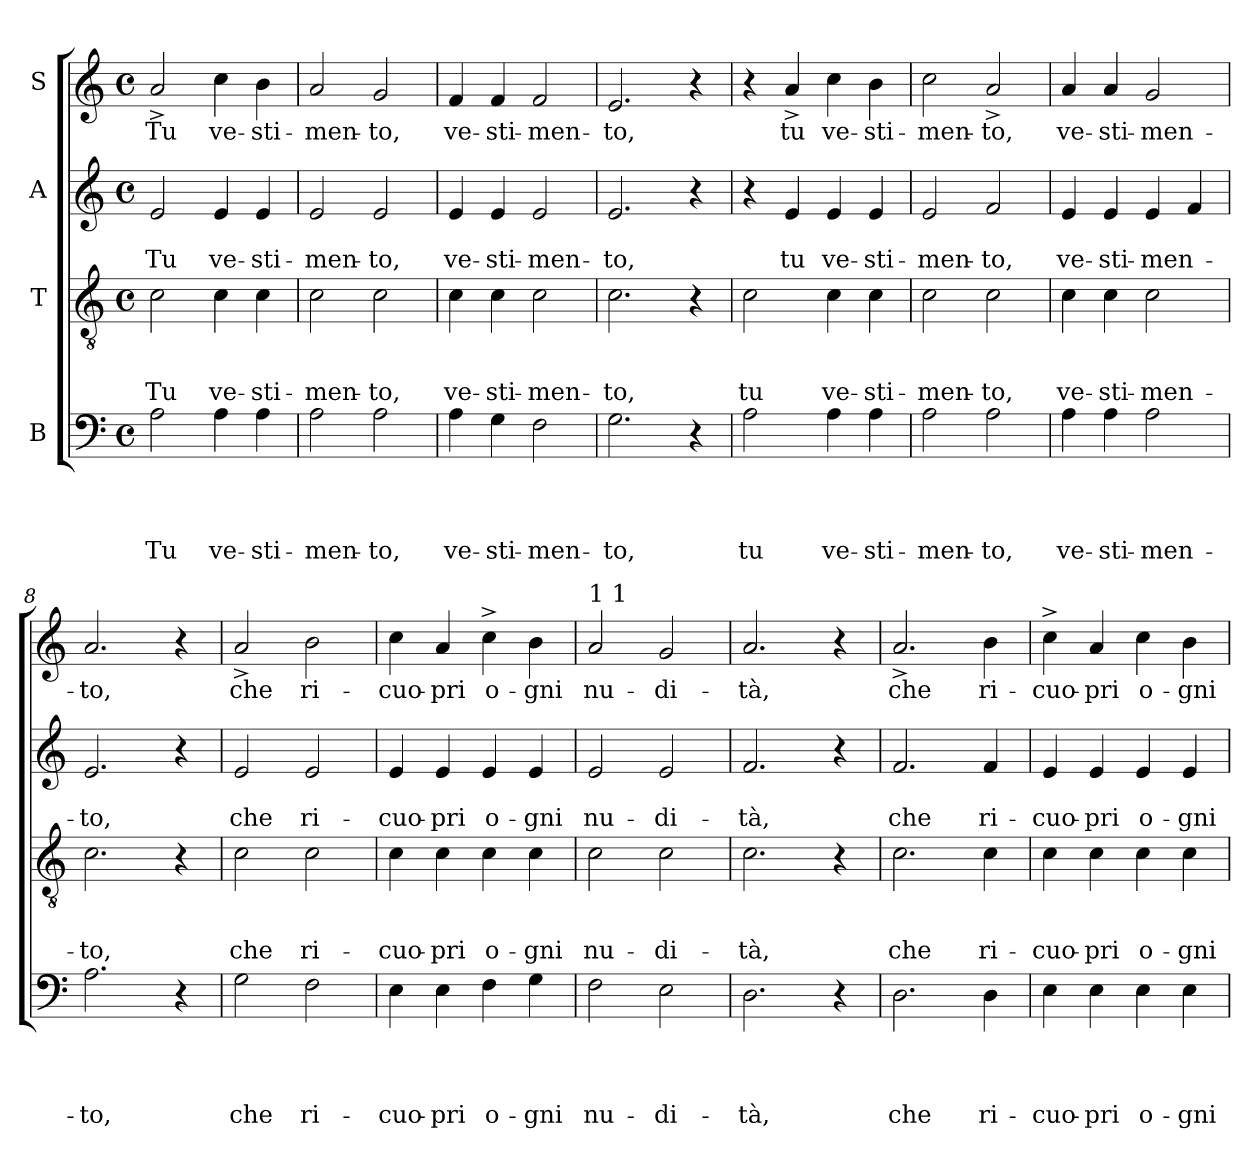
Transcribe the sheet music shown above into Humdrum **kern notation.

**kern	**text	**text	**text	**text	**kern	**text	**text	**text	**kern	**text	**text	**kern	**text
*part4	*part4	*part4	*part4	*part4	*part3	*part3	*part3	*part3	*part2	*part2	*part2	*part1	*part1
*staff4	*staff4	*staff4	*staff4	*staff4	*staff3	*staff3	*staff3	*staff3	*staff2	*staff2	*staff2	*staff1	*staff1
*I"B	*	*	*	*	*I"T	*	*	*	*I"A	*	*	*I"S	*
*clefF4	*	*	*	*	*clefGv2	*	*	*	*clefG2	*	*	*clefG2	*
*k[]	*	*	*	*	*k[]	*	*	*	*k[]	*	*	*k[]	*
*C:	*	*	*	*	*C:	*	*	*	*C:	*	*	*C:	*
*M4/4	*	*	*	*	*M4/4	*	*	*	*M4/4	*	*	*M4/4	*
*met(c)	*	*	*	*	*met(c)	*	*	*	*met(c)	*	*	*met(c)	*
=1	=1	=1	=1	=1	=1	=1	=1	=1	=1	=1	=1	=1	=1
!	!	!	!	!LO:LY:b	!	!	!	!LO:LY:b	!	!	!LO:LY:b	!	!LO:LY:b
2A\	.	.	.	Tu	2c\	.	.	Tu	2e/	.	Tu	2a^</	Tu
!	!	!	!	!LO:LY:b	!	!	!	!LO:LY:b	!	!	!LO:LY:b	!	!LO:LY:b
4A\	.	.	.	ve-	4c\	.	.	ve-	4e/	.	ve-	4cc\	ve-
!	!	!	!	!LO:LY:b	!	!	!	!LO:LY:b	!	!	!LO:LY:b	!	!LO:LY:b
4A\	.	.	.	-sti-	4c\	.	.	-sti-	4e/	.	-sti-	4b\	-sti-
=2	=2	=2	=2	=2	=2	=2	=2	=2	=2	=2	=2	=2	=2
!	!	!	!	!LO:LY:b	!	!	!	!LO:LY:b	!	!	!LO:LY:b	!	!LO:LY:b
2A\	.	.	.	-men-	2c\	.	.	-men-	2e/	.	-men-	2a/	-men-
!	!	!	!	!LO:LY:b	!	!	!	!LO:LY:b	!	!	!LO:LY:b	!	!LO:LY:b
2A\	.	.	.	-to,	2c\	.	.	-to,	2e/	.	-to,	2g/	-to,
=3	=3	=3	=3	=3	=3	=3	=3	=3	=3	=3	=3	=3	=3
!	!	!	!	!LO:LY:b	!	!	!	!LO:LY:b	!	!	!LO:LY:b	!	!LO:LY:b
4A\	.	.	.	ve-	4c\	.	.	ve-	4e/	.	ve-	4f/	ve-
!	!	!	!	!LO:LY:b	!	!	!	!LO:LY:b	!	!	!LO:LY:b	!	!LO:LY:b
4G\	.	.	.	-sti-	4c\	.	.	-sti-	4e/	.	-sti-	4f/	-sti-
!	!	!	!	!LO:LY:b	!	!	!	!LO:LY:b	!	!	!LO:LY:b	!	!LO:LY:b
2F\	.	.	.	-men-	2c\	.	.	-men-	2e/	.	-men-	2f/	-men-
=4	=4	=4	=4	=4	=4	=4	=4	=4	=4	=4	=4	=4	=4
!	!	!	!	!LO:LY:b	!	!	!	!LO:LY:b	!	!	!LO:LY:b	!	!LO:LY:b
2.G\	.	.	.	-to,	2.c\	.	.	-to,	2.e/	.	-to,	2.e/	-to,
4r	.	.	.	.	4r	.	.	.	4r	.	.	4r	.
=5	=5	=5	=5	=5	=5	=5	=5	=5	=5	=5	=5	=5	=5
!	!	!	!	!LO:LY:b	!	!	!	!LO:LY:b	!	!	!	!	!
2A\	.	.	.	tu	2c\	.	.	tu	4r	.	.	4r	.
!	!	!	!	!	!	!	!	!	!	!	!LO:LY:b	!	!LO:LY:b
.	.	.	.	.	.	.	.	.	4e/	.	tu	4a^</	tu
!	!	!	!	!LO:LY:b	!	!	!	!LO:LY:b	!	!	!LO:LY:b	!	!LO:LY:b
4A\	.	.	.	ve-	4c\	.	.	ve-	4e/	.	ve-	4cc\	ve-
!	!	!	!	!LO:LY:b	!	!	!	!LO:LY:b	!	!	!LO:LY:b	!	!LO:LY:b
4A\	.	.	.	-sti-	4c\	.	.	-sti-	4e/	.	-sti-	4b\	-sti-
=6	=6	=6	=6	=6	=6	=6	=6	=6	=6	=6	=6	=6	=6
!	!	!	!	!LO:LY:b	!	!	!	!LO:LY:b	!	!	!LO:LY:b	!	!LO:LY:b
2A\	.	.	.	-men-	2c\	.	.	-men-	2e/	.	-men-	2cc\	-men-
!	!	!	!	!LO:LY:b	!	!	!	!LO:LY:b	!	!	!LO:LY:b	!	!LO:LY:b
2A\	.	.	.	-to,	2c\	.	.	-to,	2f/	.	-to,	2a^</	-to,
=7	=7	=7	=7	=7	=7	=7	=7	=7	=7	=7	=7	=7	=7
!	!	!	!	!LO:LY:b	!	!	!	!LO:LY:b	!	!	!LO:LY:b	!	!LO:LY:b
4A\	.	.	.	ve-	4c\	.	.	ve-	4e/	.	ve-	4a/	ve-
!	!	!	!	!LO:LY:b	!	!	!	!LO:LY:b	!	!	!LO:LY:b	!	!LO:LY:b
4A\	.	.	.	-sti-	4c\	.	.	-sti-	4e/	.	-sti-	4a/	-sti-
!	!	!	!	!LO:LY:b	!	!	!	!LO:LY:b	!	!	!LO:LY:b	!	!LO:LY:b
2A\	.	.	.	-men-	2c\	.	.	-men-	4e/	.	-men-	2g/	-men-
.	.	.	.	.	.	.	.	.	4f/	.	.	.	.
=8	=8	=8	=8	=8	=8	=8	=8	=8	=8	=8	=8	=8	=8
!	!	!	!	!LO:LY:b	!	!	!	!LO:LY:b	!	!	!LO:LY:b	!	!LO:LY:b
2.A\	.	.	.	-to,	2.c\	.	.	-to,	2.e/	.	-to,	2.a/	-to,
4r	.	.	.	.	4r	.	.	.	4r	.	.	4r	.
=9	=9	=9	=9	=9	=9	=9	=9	=9	=9	=9	=9	=9	=9
!	!	!	!	!LO:LY:b	!	!	!	!LO:LY:b	!	!	!LO:LY:b	!	!LO:LY:b
2G\	.	.	.	che	2c\	.	.	che	2e/	.	che	2a^</	che
!	!	!	!	!LO:LY:b	!	!	!	!LO:LY:b	!	!	!LO:LY:b	!	!LO:LY:b
2F\	.	.	.	ri-	2c\	.	.	ri-	2e/	.	ri-	2b\	ri-
=10	=10	=10	=10	=10	=10	=10	=10	=10	=10	=10	=10	=10	=10
!	!	!	!	!LO:LY:b	!	!	!	!LO:LY:b	!	!	!LO:LY:b	!	!LO:LY:b
4E\	.	.	.	-cuo-	4c\	.	.	-cuo-	4e/	.	-cuo-	4cc\	-cuo-
!	!	!	!	!LO:LY:b	!	!	!	!LO:LY:b	!	!	!LO:LY:b	!	!LO:LY:b
4E\	.	.	.	-pri	4c\	.	.	-pri	4e/	.	-pri	4a/	-pri
!	!	!	!	!LO:LY:b	!	!	!	!LO:LY:b	!	!	!LO:LY:b	!	!LO:LY:b
4F\	.	.	.	o-	4c\	.	.	o-	4e/	.	o-	4cc^>\	o-
!	!	!	!	!LO:LY:b	!	!	!	!LO:LY:b	!	!	!LO:LY:b	!	!LO:LY:b
4G\	.	.	.	-gni	4c\	.	.	-gni	4e/	.	-gni	4b\	-gni
!!LO:LB:g=z
=11	=11	=11	=11	=11	=11	=11	=11	=11	=11	=11	=11	=11	=11
!	!	!	!	!	!	!	!	!	!	!	!	!LO:TX:a:t=1 1	!
!	!	!	!	!LO:LY:b	!	!	!	!LO:LY:b	!	!	!LO:LY:b	!	!LO:LY:b
2F\	.	.	.	nu-	2c\	.	.	nu-	2e/	.	nu-	2a/	nu-
!	!	!	!	!LO:LY:b	!	!	!	!LO:LY:b	!	!	!LO:LY:b	!	!LO:LY:b
2E\	.	.	.	-di-	2c\	.	.	-di-	2e/	.	-di-	2g/	-di-
=12	=12	=12	=12	=12	=12	=12	=12	=12	=12	=12	=12	=12	=12
!	!	!	!	!LO:LY:b	!	!	!	!LO:LY:b	!	!	!LO:LY:b	!	!LO:LY:b
2.D\	.	.	.	-tà,	2.c\	.	.	-tà,	2.f/	.	-tà,	2.a/	-tà,
4r	.	.	.	.	4r	.	.	.	4r	.	.	4r	.
=13	=13	=13	=13	=13	=13	=13	=13	=13	=13	=13	=13	=13	=13
!	!	!	!	!LO:LY:b	!	!	!	!LO:LY:b	!	!	!LO:LY:b	!	!LO:LY:b
2.D\	.	.	.	che	2.c\	.	.	che	2.f/	.	che	2.a^</	che
!	!	!	!	!LO:LY:b	!	!	!	!LO:LY:b	!	!	!LO:LY:b	!	!LO:LY:b
4D\	.	.	.	ri-	4c\	.	.	ri-	4f/	.	ri-	4b\	ri-
=14	=14	=14	=14	=14	=14	=14	=14	=14	=14	=14	=14	=14	=14
!	!	!	!	!LO:LY:b	!	!	!	!LO:LY:b	!	!	!LO:LY:b	!	!LO:LY:b
4E\	.	.	.	-cuo-	4c\	.	.	-cuo-	4e/	.	-cuo-	4cc^>\	-cuo-
!	!	!	!	!LO:LY:b	!	!	!	!LO:LY:b	!	!	!LO:LY:b	!	!LO:LY:b
4E\	.	.	.	-pri	4c\	.	.	-pri	4e/	.	-pri	4a/	-pri
!	!	!	!	!LO:LY:b	!	!	!	!LO:LY:b	!	!	!LO:LY:b	!	!LO:LY:b
4E\	.	.	.	o-	4c\	.	.	o-	4e/	.	o-	4cc\	o-
!	!	!	!	!LO:LY:b	!	!	!	!LO:LY:b	!	!	!LO:LY:b	!	!LO:LY:b
4E\	.	.	.	-gni	4c\	.	.	-gni	4e/	.	-gni	4b\	-gni
=	=	=	=	=	=	=	=	=	=	=	=	=	=
*-	*-	*-	*-	*-	*-	*-	*-	*-	*-	*-	*-	*-	*-
